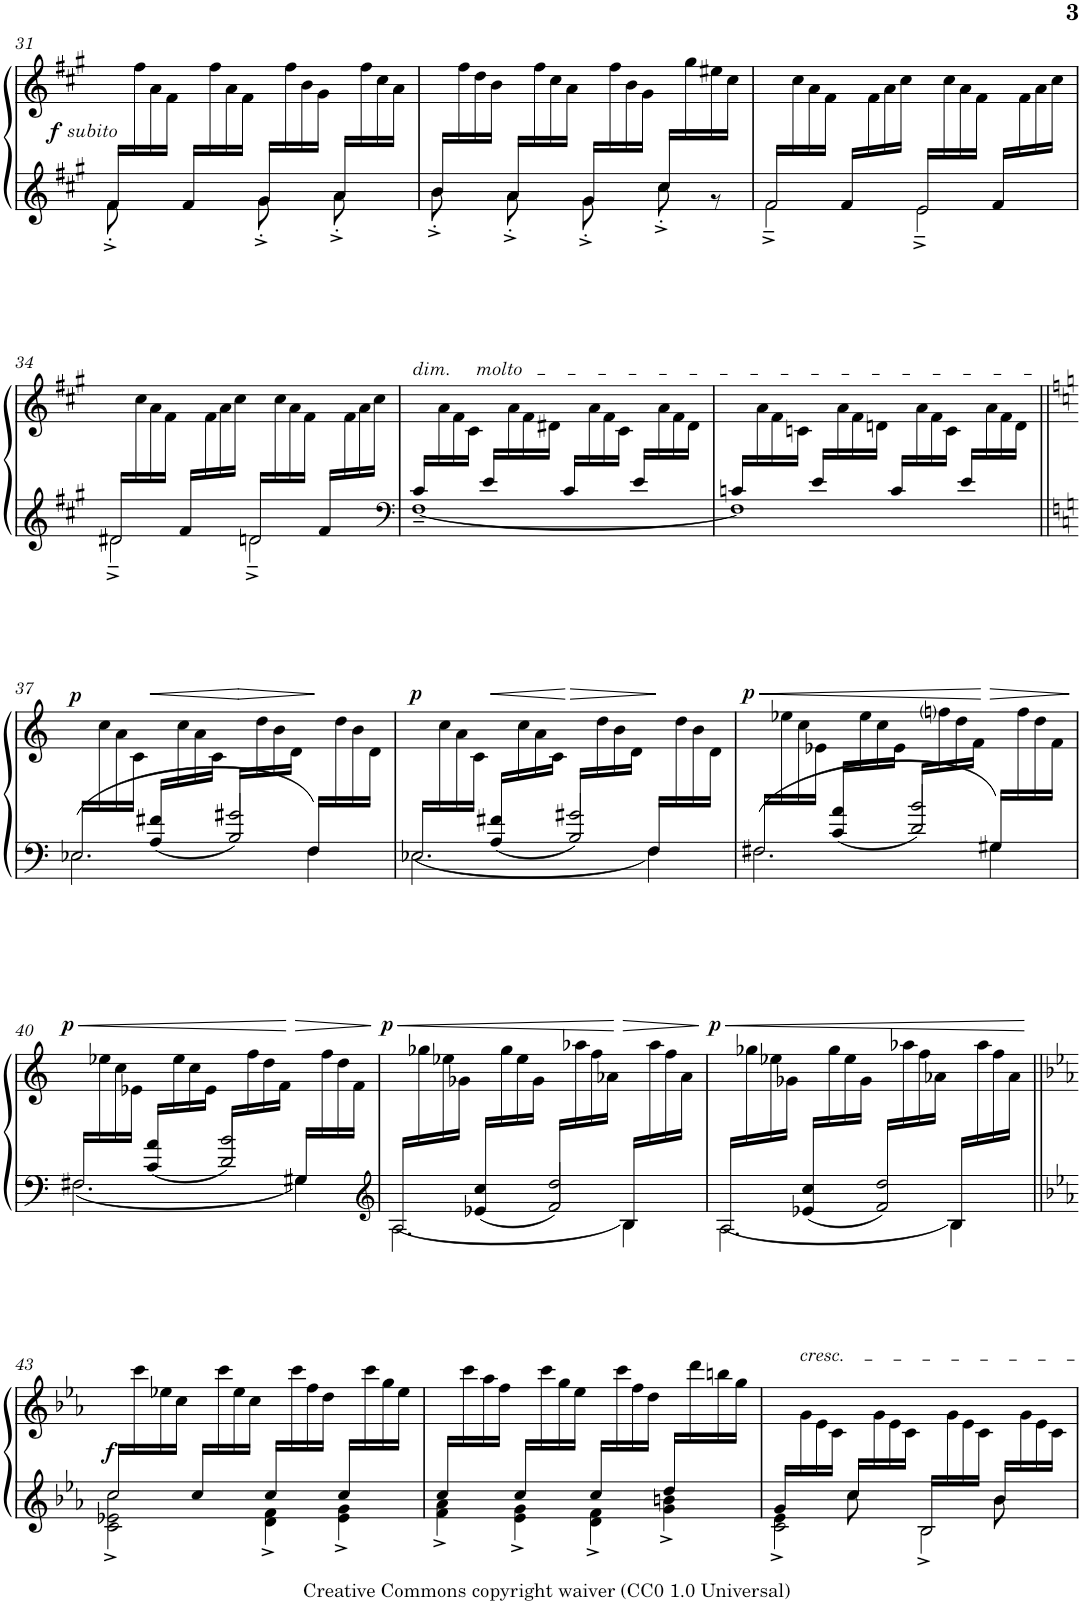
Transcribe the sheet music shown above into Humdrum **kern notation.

**kern	**kern	**dynam
*part1	*part1	*part1
*staff2	*staff1	*staff1/2
*I"PIANO	*	*
*I'Pno	*	*
!!LO:PB:g=z
*clefG2	*clefG2	*
*k[f#c#g#]	*k[f#c#g#]	*
*M2/2	*M2/2	*
=31	=31	=31
*^	*	*
*	*^	*	*
!	!	!	!	!LO:DY:b
!	!	!	!	!LO:DY:n=1:b
16f#/LL	1ryy	8f#'^\	16ryy	f other-dynamics
8.ryy	.	.	16ff#\	.
.	.	4.ryy	16a\	.
.	.	.	16f#\JJ	.
16f#/LL	.	.	16ryy	.
8.ryy	.	.	16ff#\	.
.	.	.	16a\	.
.	.	.	16f#\JJ	.
16g#/LL	.	8g#'^\	16ryy	.
8.ryy	.	.	16ff#\	.
.	.	8ryy	16b\	.
.	.	.	16g#\JJ	.
16a/LL	.	8a'^\	16ryy	.
8.ryy	.	.	16ff#\	.
.	.	8ryy	16cc#\	.
.	.	.	16a\JJ	.
=32	=32	=32	=32	=32
16b/LL	1ryy	8b'^\	16ryy	.
8.ryy	.	.	16ff#\	.
.	.	8ryy	16dd\	.
.	.	.	16b\JJ	.
16a/LL	.	8a'^\	16ryy	.
8.ryy	.	.	16ff#\	.
.	.	8ryy	16cc#\	.
.	.	.	16a\JJ	.
16g#/LL	.	8g#'^\	16ryy	.
8.ryy	.	.	16ff#\	.
.	.	8ryy	16b\	.
.	.	.	16g#\JJ	.
16cc#/LL	.	8cc#'^\	16ryy	.
8.ryy	.	.	16gg#\	.
.	.	8r	16ee#X\	.
.	.	.	16cc#\JJ	.
=33	=33	=33	=33	=33
16f#/LL	1ryy	2f#~^\	16ryy	.
8.ryy	.	.	16cc#\	.
.	.	.	16a\	.
.	.	.	16f#\JJ	.
16f#/LL	.	.	16ryy	.
8.ryy	.	.	16f#\	.
.	.	.	16a\	.
.	.	.	16cc#\JJ	.
16e/LL	.	2e~^\	16ryy	.
8.ryy	.	.	16cc#\	.
.	.	.	16a\	.
.	.	.	16f#\JJ	.
16f#/LL	.	.	16ryy	.
8.ryy	.	.	16f#\	.
.	.	.	16a\	.
.	.	.	16cc#\JJ	.
!!LO:LB:g=z
=34	=34	=34	=34	=34
16d#X/LL	1ryy	2d#~^\	16ryy	.
8.ryy	.	.	16cc#\	.
.	.	.	16a\	.
.	.	.	16f#\JJ	.
16f#/LL	.	.	16ryy	.
8.ryy	.	.	16f#\	.
.	.	.	16a\	.
.	.	.	16cc#\JJ	.
16dn/LL	.	2d~^\	16ryy	.
8.ryy	.	.	16cc#\	.
.	.	.	16a\	.
.	.	.	16f#\JJ	.
16f#/LL	.	.	16ryy	.
8.ryy	.	.	16f#\	.
.	.	.	16a\	.
.	.	.	16cc#\JJ	.
=35	=35	=35	=35	=35
*clefF4	*	*	*	*
!	!	!	!LO:TX:a:i:t=dim.     molto	!
16c#/LL	1ryy	[1F#~	16ryy	.
8.ryy	.	.	16a\	.
.	.	.	16f#\	.
.	.	.	16c#\JJ	.
16e/LL	.	.	16ryy	.
8.ryy	.	.	16a\	.
.	.	.	16f#\	.
.	.	.	16d#X\JJ	.
16c#/LL	.	.	16ryy	.
8.ryy	.	.	16a\	.
.	.	.	16f#\	.
.	.	.	16c#\JJ	.
16e/LL	.	.	16ryy	.
8.ryy	.	.	16a\	.
.	.	.	16f#\	.
.	.	.	16d#\JJ	.
=36	=36	=36	=36	=36
16cn/LL	1ryy	1F#]	16ryy	.
8.ryy	.	.	16a\	.
.	.	.	16f#\	.
.	.	.	16cn\JJ	.
16e/LL	.	.	16ryy	.
8.ryy	.	.	16a\	.
.	.	.	16f#\	.
.	.	.	16dn\JJ	.
16c/LL	.	.	16ryy	.
8.ryy	.	.	16a\	.
.	.	.	16f#\	.
.	.	.	16c\JJ	.
16e/LL	.	.	16ryy	.
8.ryy	.	.	16a\	.
.	.	.	16f#\	.
.	.	.	16d\JJ	.
!!LO:LB:g=z
=37||	=37||	=37||	=37||	=37||
*k[]	*	*	*k[]	*
!	!	!	!	!LO:DY:a
16E-X/LL	2.E-\	2ryy	16ryy	p
8.ryy	.	.	16cc\	.
.	.	.	16a\	.
.	.	.	16c\JJ	.
16A/ 16f#X/LL	.	.	16ryy	.
8.ryy	.	.	16cc\	.
.	.	.	16a\	.
.	.	.	16c\JJ	.
16B/ 16g#X/LL	.	2B/ 2g#/	16ryy	.
8.ryy	.	.	16dd\	.
.	.	.	16b\	.
.	.	.	16d\JJ	.
16F/LL	4F\	.	16ryy	.
8.ryy	.	.	16dd\	.
.	.	.	16b\	.
.	.	.	16d\JJ	.
=38	=38	=38	=38	=38
!	!	!	!	!LO:DY:a
16E-X/LL	2.E-\	2ryy	16ryy	p
8.ryy	.	.	16cc\	.
.	.	.	16a\	.
.	.	.	16c\JJ	.
!	!	!	!	!LO:HP:b=2
16A/ 16f#X/LL	.	.	16ryy	<
8.ryy	.	.	16cc\	.
.	.	.	16a\	.
.	.	.	16c\JJ	.
16B/ 16g#X/LL	.	2B/ 2g#/	16ryy	[
8.ryy	.	.	16dd\	.
.	.	.	16b\	.
.	.	.	16d\JJ	.
16F/LL	4F\	.	16ryy	.
8.ryy	.	.	16dd\	.
.	.	.	16b\	.
.	.	.	16d\JJ	.
=39	=39	=39	=39	=39
!	!	!	!	!LO:HP:b=2
!	!	!	!	!LO:DY:n=1:a
16F#X/LL	2.F#\	2ryy	16ryy	< p
8.ryy	.	.	16ee-X\	.
.	.	.	16cc\	.
.	.	.	16e-X\JJ	.
16c/ 16a/LL	.	.	16ryy	.
8.ryy	.	.	16ee-\	.
.	.	.	16cc\	.
.	.	.	16e-\JJ	.
16d/ 16b/LL	.	2d/ 2b/	16ryy	.
8.ryy	.	.	16ffni\	.
.	.	.	16dd\	.
.	.	.	16f\JJ	.
!	!	!	!	!LO:HP:b=2
16G#X/LL	4G#\	.	16ryy	> [
8.ryy	.	.	16ff\	.
.	.	.	16dd\	.
.	.	.	16f\JJ	.
*v	*v	*v	*	*
.	.	]
!!LO:LB:g=z
=40	=40	=40
!	!	!LO:HP:b=2
*^	*	*
*	*^	*	*
!	!	!	!	!LO:DY:n=1:a
16F#X/LL	2.F#\	2ryy	16ryy	< p
8.ryy	.	.	16ee-X\	.
.	.	.	16cc\	.
.	.	.	16e-X\JJ	.
16c/ 16a/LL	.	.	16ryy	.
8.ryy	.	.	16ee-\	.
.	.	.	16cc\	.
.	.	.	16e-\JJ	.
16d/ 16b/LL	.	2d/ 2b/	16ryy	.
8.ryy	.	.	16ff\	.
.	.	.	16dd\	.
.	.	.	16f\JJ	.
!	!	!	!	!LO:HP:b=2
16G#X/LL	4G#\	.	16ryy	> [
8.ryy	.	.	16ff\	.
.	.	.	16dd\	.
.	.	.	16f\JJ	.
*v	*v	*v	*	*
.	.	]
=41	=41	=41
*clefG2	*	*
!	!	!LO:HP:b=2
*^	*	*
*	*^	*	*
!	!	!	!	!LO:DY:n=1:a
16A/LL	2.A\	2ryy	16ryy	< p
8.ryy	.	.	16gg-X\	.
.	.	.	16ee-X\	.
.	.	.	16g-X\JJ	.
16e-X/ 16cc/LL	.	.	16ryy	.
8.ryy	.	.	16gg-\	.
.	.	.	16ee-\	.
.	.	.	16g-\JJ	.
16f/ 16dd/LL	.	2f/ 2dd/	16ryy	.
8.ryy	.	.	16aa-X\	.
.	.	.	16ff\	.
.	.	.	16a-X\JJ	.
!	!	!	!	!LO:HP:b=2
16B/LL	4B\	.	16ryy	> [
8.ryy	.	.	16aa-\	.
.	.	.	16ff\	.
.	.	.	16a-\JJ	.
*v	*v	*v	*	*
.	.	]
=42	=42	=42
!	!	!LO:HP:b=2
*^	*	*
*	*^	*	*
!	!	!	!	!LO:DY:n=1:a
16A/LL	2.A\	2ryy	16ryy	< p
8.ryy	.	.	16gg-X\	.
.	.	.	16ee-X\	.
.	.	.	16g-X\JJ	.
16e-X/ 16cc/LL	.	.	16ryy	.
8.ryy	.	.	16gg-\	.
.	.	.	16ee-\	.
.	.	.	16g-\JJ	.
16f/ 16dd/LL	.	2f/ 2dd/	16ryy	.
8.ryy	.	.	16aa-X\	.
.	.	.	16ff\	.
.	.	.	16a-X\JJ	.
16B/LL	4B\	.	16ryy	.
8.ryy	.	.	16aa-\	.
.	.	.	16ff\	.
.	.	.	16a-\JJ	.
*v	*v	*v	*	*
.	.	[
!!LO:LB:g=z
=43||	=43||	=43||
*k[b-e-a-]	*k[b-e-a-]	*
*^	*	*
!	!	!	!LO:DY:b
16cc/LL	2c\^< 2e-X\^< 2cc\^<	16ryy	f
8.ryy	.	16ccc\	.
.	.	16ee-X\	.
.	.	16cc\JJ	.
16cc/LL	.	16ryy	.
8.ryy	.	16ccc\	.
.	.	16ee-\	.
.	.	16cc\JJ	.
16cc/LL	4d\^< 4f\^<	16ryy	.
8.ryy	.	16ccc\	.
.	.	16ff\	.
.	.	16dd\JJ	.
16cc/LL	4e-\^< 4g\^<	16ryy	.
8.ryy	.	16ccc\	.
.	.	16gg\	.
.	.	16ee-\JJ	.
=44	=44	=44	=44
16cc/LL	4f\^< 4a-\^<	16ryy	.
8.ryy	.	16ccc\	.
.	.	16aa-\	.
.	.	16ff\JJ	.
16cc/LL	4e-\^< 4g\^<	16ryy	.
8.ryy	.	16ccc\	.
.	.	16gg\	.
.	.	16ee-\JJ	.
16cc/LL	4d\^< 4f\^<	16ryy	.
8.ryy	.	16ccc\	.
.	.	16ff\	.
.	.	16dd\JJ	.
16dd/LL	4g\^< 4bn\^<	16ryy	.
8.ryy	.	16ddd\	.
.	.	16bbn\	.
.	.	16gg\JJ	.
=45	=45	=45	=45
*	*^	*	*
16g/LL	2c^\	4e-\	16ryy	.
!	!	!	!LO:TX:a:i:t=cresc.	!
8.ryy	.	.	16g\	.
.	.	.	16e-\	.
.	.	.	16c\JJ	.
16cc/LL	.	8cc\	16ryy	.
8.ryy	.	.	16g\	.
.	.	4.ryy	16e-\	.
.	.	.	16c\JJ	.
16B-/LL	2B-^\	.	16ryy	.
8.ryy	.	.	16g\	.
.	.	.	16e-\	.
.	.	.	16c\JJ	.
16b-/LL	.	8b-\	16ryy	.
8.ryy	.	.	16g\	.
.	.	8ryy	16e-\	.
.	.	.	16c\JJ	.
*v	*v	*v	*	*
=	=	=
*-	*-	*-
